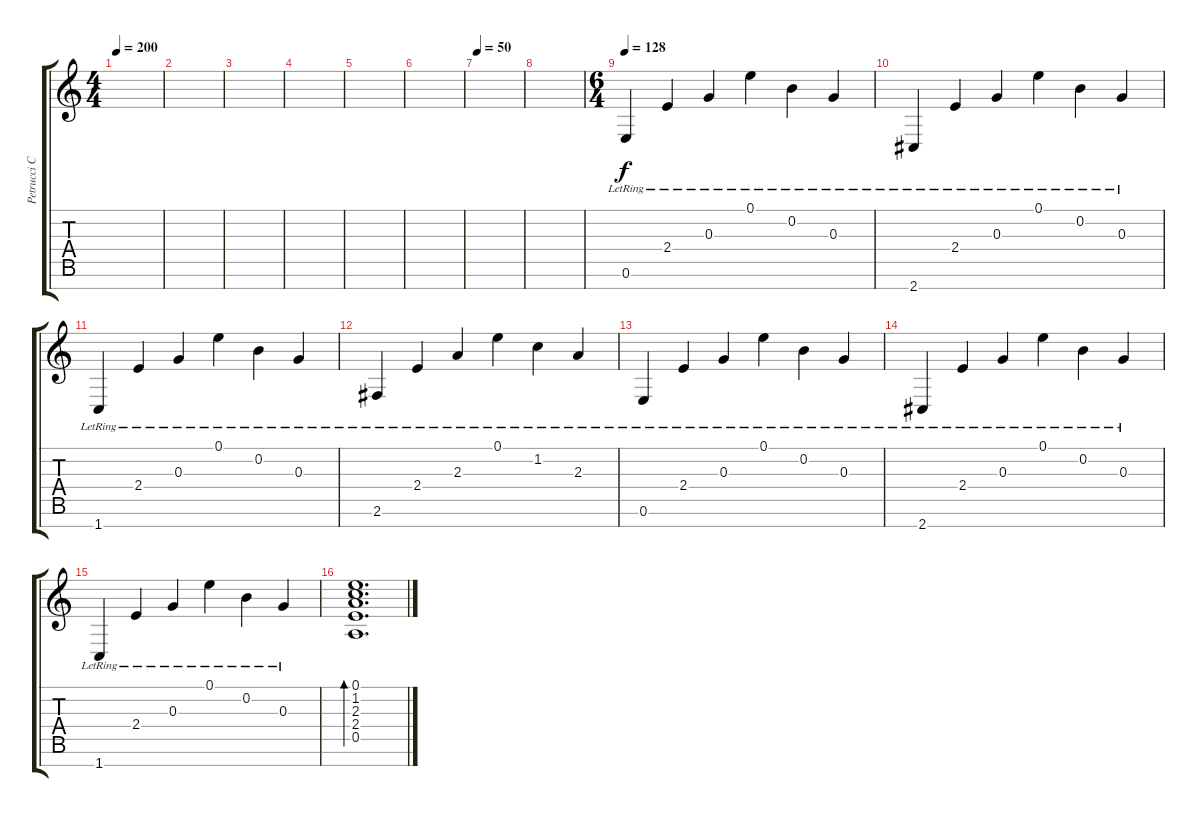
\track ("Petrucci Cleam 2" "Petrucci C") {instrument acousticguitarsteel}
\staff {score tabs}
\tuning (E4 B3 G3 D3 A2 E2 B1) {hide}
\ts (4 4)
\tempo 200
\clef g2
\ks c
|
|
|
|
|
|
\tempo 50
|
|
\ts (6 4)
\tempo 128
0.6{lr}.4{volume 10} 2.4{lr}.4 0.3{lr}.4 0.1{lr}.4 0.2{lr}.4 0.3{lr}.4 |
2.7{lr}.4 2.4{lr}.4 0.3{lr}.4 0.1{lr}.4 0.2{lr}.4 0.3{lr}.4 |
1.7{lr}.4 2.4{lr}.4 0.3{lr}.4 0.1{lr}.4 0.2{lr}.4 0.3{lr}.4 |
2.6{lr}.4 2.4{lr}.4 2.3{lr}.4 0.1{lr}.4 1.2{lr}.4 2.3{lr}.4 |
0.6{lr}.4 2.4{lr}.4 0.3{lr}.4 0.1{lr}.4 0.2{lr}.4 0.3{lr}.4 |
2.7{lr}.4 2.4{lr}.4 0.3{lr}.4 0.1{lr}.4 0.2{lr}.4 0.3{lr}.4 |
1.7{lr}.4 2.4{lr}.4 0.3{lr}.4 0.1{lr}.4 0.2{lr}.4 0.3{lr}.4 |
(0.1 1.2 2.3 2.4 0.5).1{d bd 480}
